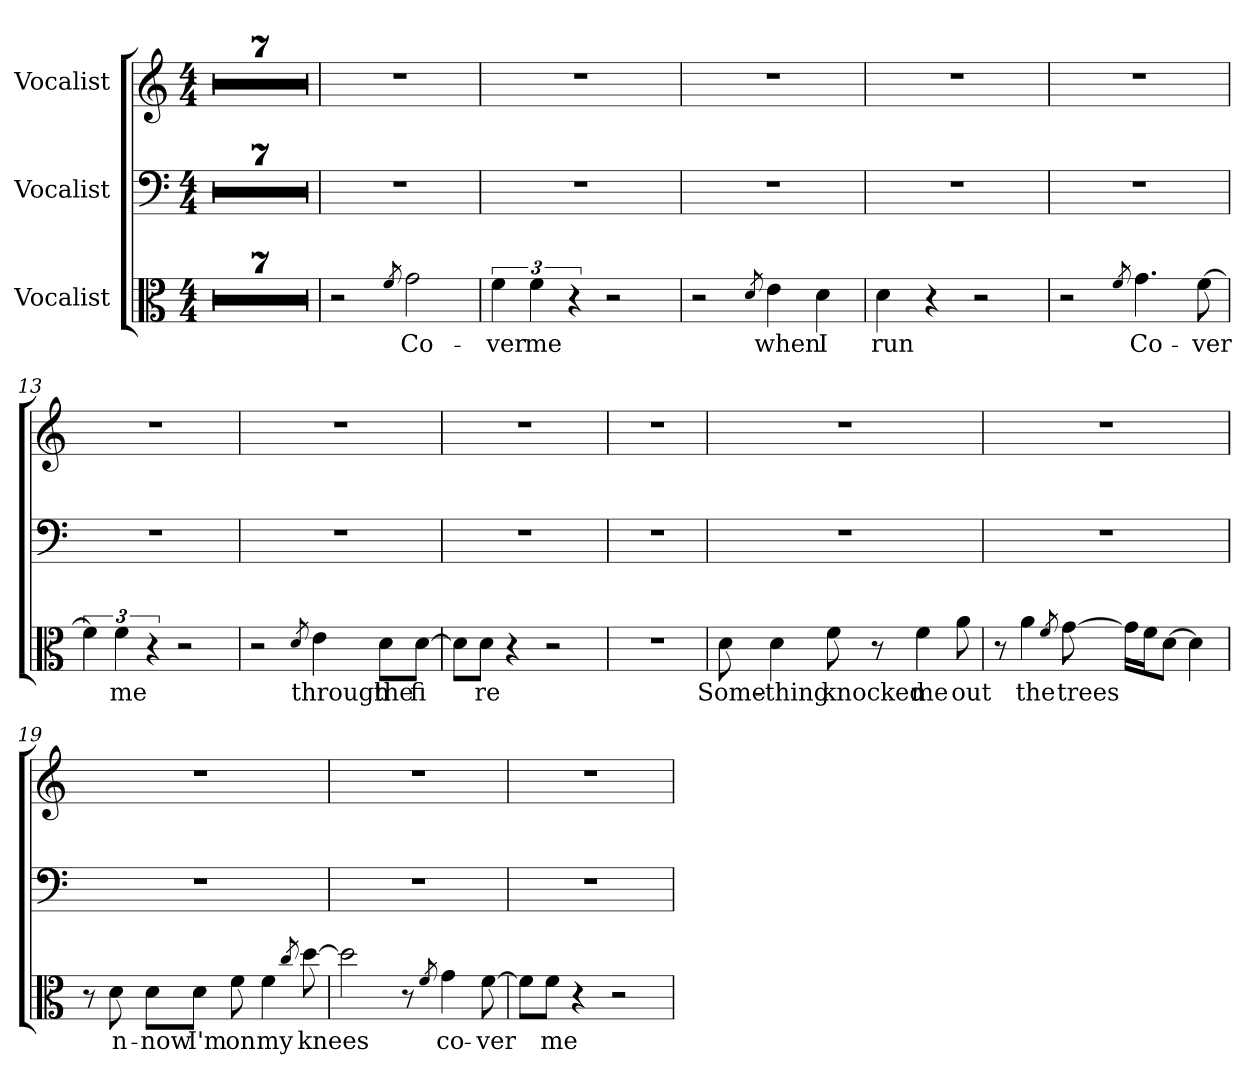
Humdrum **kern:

**kern	**text	**kern	**kern
*part3	*part3	*part2	*part1
*staff3	*staff3	*staff2	*staff1
*I"Vocalist	*	*I"Vocalist	*I"Vocalist
*clefC3	*	*clefF4	*clefG2
*M4/4	*	*M4/4	*M4/4
=1	=1	=1	=1
1r	.	1r	1r
=2	=2	=2	=2
1r	.	1r	1r
=3	=3	=3	=3
1r	.	1r	1r
=4	=4	=4	=4
1r	.	1r	1r
=5	=5	=5	=5
1r	.	1r	1r
=6	=6	=6	=6
1r	.	1r	1r
=7	=7	=7	=7
1r	.	1r	1r
=8	=8	=8	=8
2r	.	1r	1r
8qf	_	.	.
2g	Co-	.	.
=9	=9	=9	=9
6f	-ver	1r	1r
6f	me	.	.
6r	.	.	.
2r	.	.	.
=10	=10	=10	=10
2r	.	1r	1r
8qd	_	.	.
4e	when	.	.
4d	I	.	.
=11	=11	=11	=11
4d	run	1r	1r
4r	.	.	.
2r	.	.	.
=12	=12	=12	=12
2r	.	1r	1r
8qf	_	.	.
4.g	Co-	.	.
[8f	-ver	.	.
=13	=13	=13	=13
6f]	_	1r	1r
6f	me	.	.
6r	.	.	.
2r	.	.	.
=14	=14	=14	=14
2r	.	1r	1r
8qd	_	.	.
4e	through	.	.
8d\L	the	.	.
[8d\J	fi	.	.
=15	=15	=15	=15
8d\L]	_	1r	1r
8d\J	re	.	.
4r	.	.	.
2r	.	.	.
=16	=16	=16	=16
1r	.	1r	1r
=17	=17	=17	=17
8d	Some-	1r	1r
4d	-thing	.	.
8f	knocked	.	.
8r	.	.	.
4f	me	.	.
8a	out	.	.
=18	=18	=18	=18
8r	.	1r	1r
4a	the	.	.
8qf	_	.	.
[8g	trees	.	.
16g\LL]	_	.	.
16f\J	_	.	.
[8d\J	_	.	.
4d]	_	.	.
=19	=19	=19	=19
8r	.	1r	1r
8d	n-	.	.
8d\L	-now	.	.
8d\J	I'm	.	.
8f	on	.	.
4f	my	.	.
8qcc	_	.	.
[8dd	knees	.	.
=20	=20	=20	=20
2dd]	_	1r	1r
8r	.	.	.
8qf	_	.	.
4g	co-	.	.
[8f	-ver	.	.
=21	=21	=21	=21
8f\L]	_	1r	1r
8f\J	me	.	.
4r	.	.	.
2r	.	.	.
=	=	=	=
*-	*-	*-	*-
